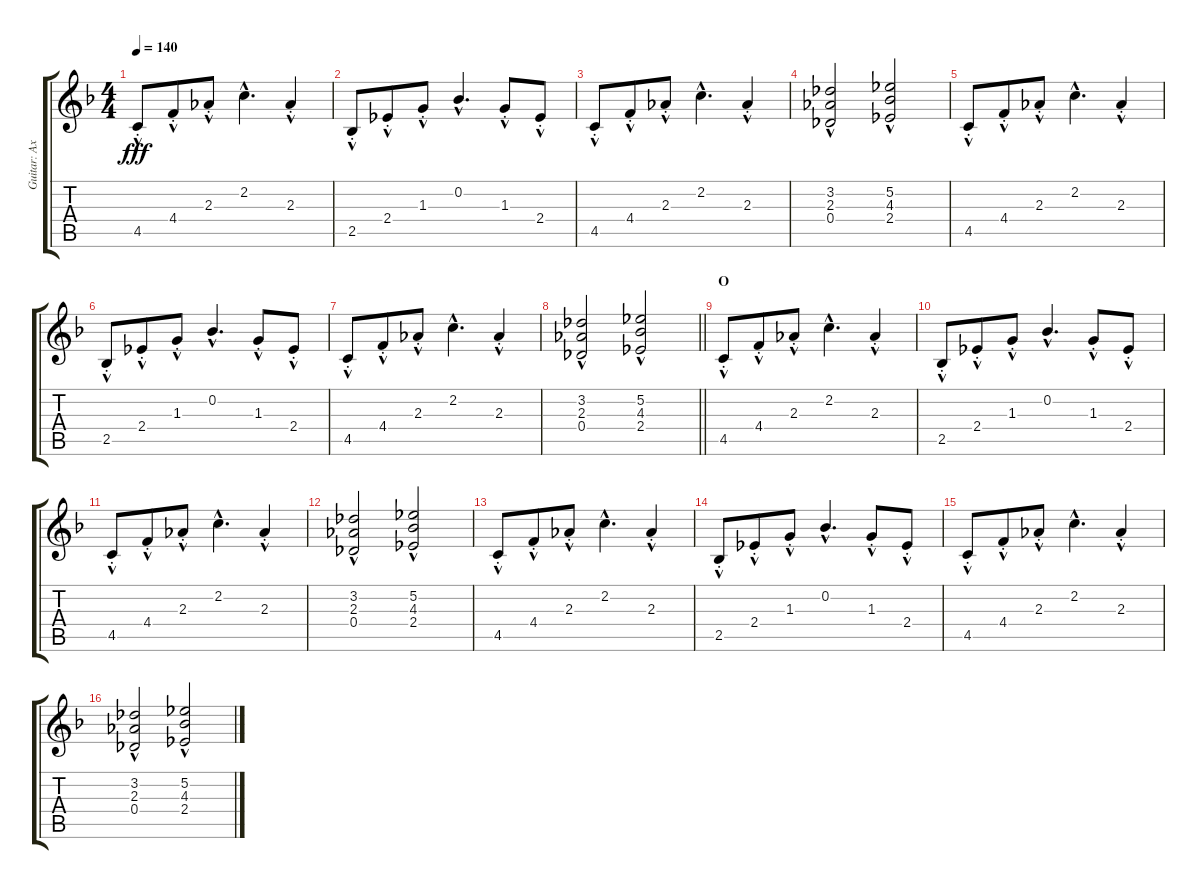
\track ("Guitar: Axel" "Guitar: Ax") {instrument distortionguitar}
\staff {score tabs}
\tuning (Eb4 Bb3 Gb3 Db3 Ab2 Eb2) {hide}
\ts (4 4)
\tempo 140
\clef g2
\ks f
4.5{hac st}.8{dy fff} 4.4{hac st}.8{beam merge} 2.3{hac st}.8 2.2{hac}.4{d} 2.3{hac st}.4 |
2.5{hac st}.8 2.4{hac st}.8{beam merge} 1.3{hac st}.8 0.2{hac}.4{d beam merge} 1.3{hac st}.8{beam merge} 2.4{hac st}.8 |
4.5{hac st}.8 4.4{hac st}.8{beam merge} 2.3{hac st}.8 2.2{hac}.4{d} 2.3{hac st}.4 |
(3.2{hac} 2.3{hac} 0.4{hac}).2 (5.2{hac} 4.3{hac} 2.4{hac}).2 |
4.5{hac st}.8 4.4{hac st}.8{beam merge} 2.3{hac st}.8 2.2{hac}.4{d} 2.3{hac st}.4 |
2.5{hac st}.8 2.4{hac st}.8{beam merge} 1.3{hac st}.8 0.2{hac}.4{d beam merge} 1.3{hac st}.8{beam merge} 2.4{hac st}.8 |
4.5{hac st}.8 4.4{hac st}.8{beam merge} 2.3{hac st}.8 2.2{hac}.4{d} 2.3{hac st}.4 |
\barLineRight lightlight
(3.2{hac} 2.3{hac} 0.4{hac}).2 (5.2{hac} 4.3{hac} 2.4{hac}).2 |
\section ("" "O")
4.5{hac st}.8 4.4{hac st}.8{beam merge} 2.3{hac st}.8 2.2{hac}.4{d} 2.3{hac st}.4 |
2.5{hac st}.8 2.4{hac st}.8{beam merge} 1.3{hac st}.8 0.2{hac}.4{d beam merge} 1.3{hac st}.8{beam merge} 2.4{hac st}.8 |
4.5{hac st}.8 4.4{hac st}.8{beam merge} 2.3{hac st}.8 2.2{hac}.4{d} 2.3{hac st}.4 |
(3.2{hac} 2.3{hac} 0.4{hac}).2 (5.2{hac} 4.3{hac} 2.4{hac}).2 |
4.5{hac st}.8 4.4{hac st}.8{beam merge} 2.3{hac st}.8 2.2{hac}.4{d} 2.3{hac st}.4 |
2.5{hac st}.8 2.4{hac st}.8{beam merge} 1.3{hac st}.8 0.2{hac}.4{d beam merge} 1.3{hac st}.8{beam merge} 2.4{hac st}.8 |
4.5{hac st}.8 4.4{hac st}.8{beam merge} 2.3{hac st}.8 2.2{hac}.4{d} 2.3{hac st}.4 |
(3.2{hac} 2.3{hac} 0.4{hac}).2 (5.2{hac} 4.3{hac} 2.4{hac}).2
